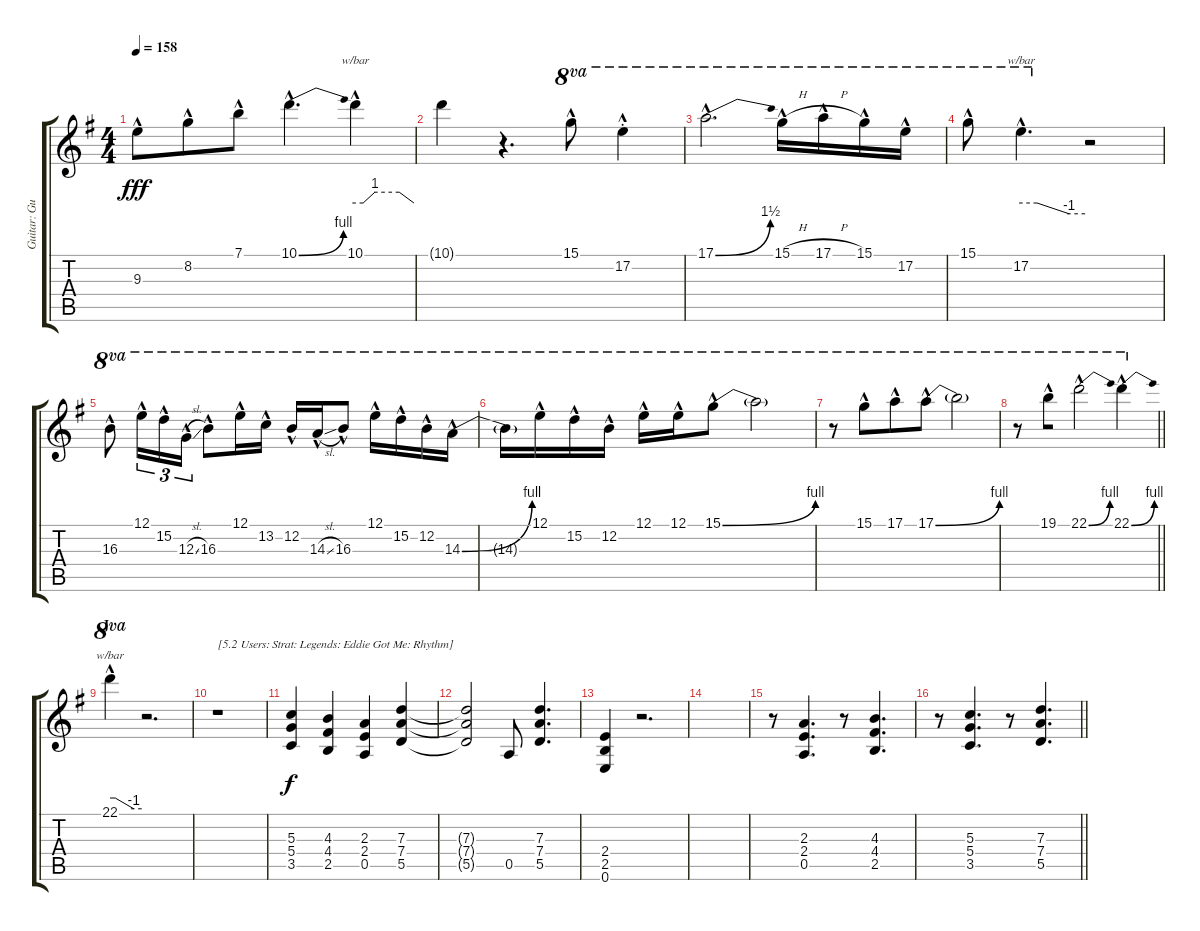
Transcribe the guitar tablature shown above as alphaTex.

\track ("Guitar: Guy" "Guitar: Gu") {instrument distortionguitar}
\staff {score tabs}
\tuning (E4 B3 G3 D3 A2 E2) {hide}
\ts (4 4)
\tempo 158
\clef g2
\ks g
9.3{hac}.8{dy fff} 8.2{hac}.8{beam merge} 7.1{hac}.8 10.1{be (bend 0 0 60 4) hac}.4{d} 10.1{hac}.4{tbe (custom default 0 0 8 0 20 4 45 4 60 0)} |
10.1{t}.4 r.4{d} 15.1{hac}.8{ot 8va} 17.2{hac st}.4{ot 8va} |
17.1{be (bend 0 0 60 6) hac}.2{d ot 8va} 15.1{h hac}.16{ot 8va} 17.1{h hac}.16{ot 8va} 15.1{hac}.16{ot 8va} 17.2{hac}.16{ot 8va} |
15.1{hac}.8{ot 8va} 17.2{hac}.4{d tbe (custom default 0 0 15 0 45 -4 60 -4) ot 8va} r.2 |
16.3{hac}.8{ot 8va} 12.1{hac}.16{tu (3 2) ot 8va} 15.2{hac}.16{tu (3 2) ot 8va} 12.3{sl hac}.16{tu (3 2) ot 8va} 16.3{hac}.8{ot 8va} 12.1{hac}.16{ot 8va} 13.2{hac}.16{ot 8va} 12.2{hac}.16{ot 8va} 14.3{sl hac}.16{ot 8va} 16.3{hac}.8{ot 8va} 12.1{hac}.16{ot 8va} 15.2{hac}.16{ot 8va} 12.2{hac}.16{ot 8va} 14.3{be (bend 0 0 60 4) hac}.16{ot 8va} |
14.3{t}.16{ot 8va} 12.1{hac}.16{ot 8va} 15.2{hac}.16{ot 8va} 12.2{hac}.16{ot 8va} 12.1{hac}.16{ot 8va} 12.1{hac}.16{ot 8va} 15.1{be (bend 0 0 60 4) hac}.8{ot 8va} 15.1{t}.2{ot 8va} |
r.8{ot 8va} 15.1{hac}.8{ot 8va beam merge} 17.1{hac}.8{ot 8va} 17.1{be (bend 0 0 60 4) hac}.8{ot 8va} 17.1{t}.2{ot 8va} |
\barLineRight lightlight
r.8{ot 8va} 19.1{hac}.8{ot 8va beam merge} 22.1{be (bend 0 0 60 4) hac}.2{ot 8va} 22.1{be (bend 0 0 60 4) hac}.4{ot 8va} |
\section ("" "J")
22.1{hac}.4{tbe (custom default 0 0 10 0 45 -4 60 -4) ot 8va} r.2{d} |
r.1{txt "[5.2 Users: Strat: Legends: Eddie Got Me: Rhythm]"} |
(5.3 5.4 3.5).4{dy f volume 13 balance 12 instrument distortionguitar} (4.3 4.4 2.5).4 (2.3 2.4 0.5).4 (7.3 7.4 5.5).4 |
(7.3{t} 7.4{t} 5.5{t}).2 0.5.8 (7.3 7.4 5.5).4{d} |
(2.4 2.5 0.6).4 r.2{d} |
|
r.8 (2.3 2.4 0.5).4{d} r.8 (4.3 4.4 2.5).4{d} |
\barLineRight lightlight
r.8 (5.3 5.4 3.5).4{d} r.8 (7.3 7.4 5.5).4{d}
